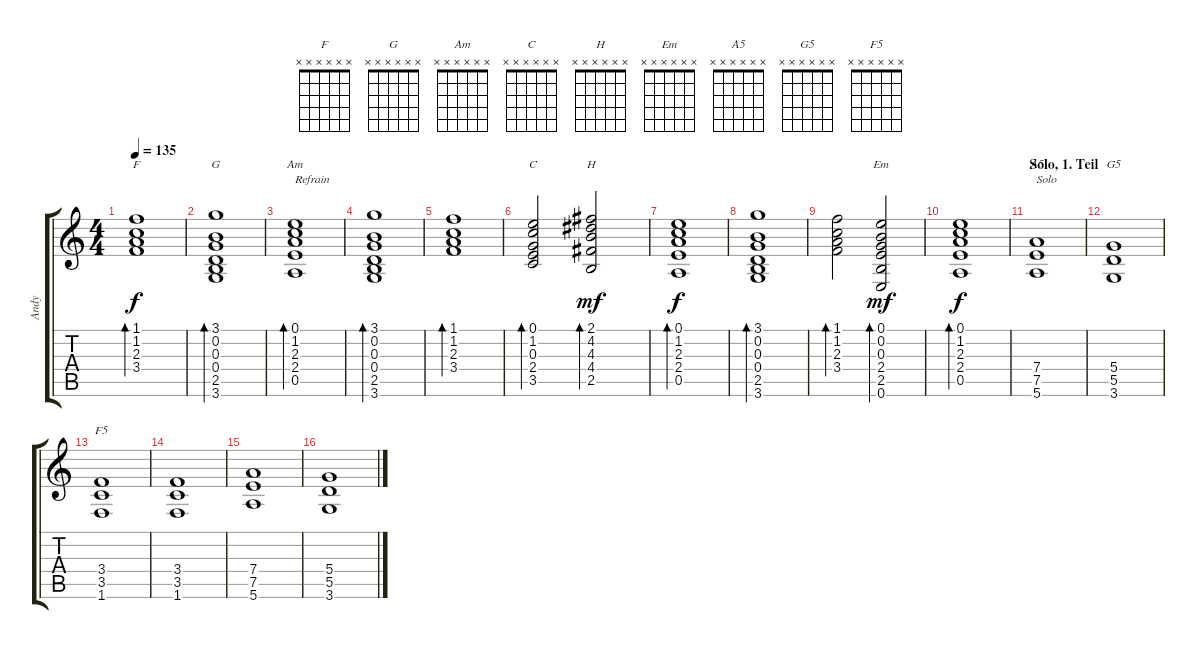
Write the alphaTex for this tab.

\track ("Andy" "Andy") {instrument distortionguitar}
\staff {score tabs}
\tuning (E4 B3 G3 D3 A2 E2) {hide}
\chord ("F" x x x x x x)
\chord ("G" x x x x x x)
\chord ("Am" x x x x x x)
\chord ("C" x x x x x x)
\chord ("H" x x x x x x)
\chord ("Em" x x x x x x)
\chord ("A5" x x x x x x)
\chord ("G5" x x x x x x)
\chord ("F5" x x x x x x)
\ts (4 4)
\tempo 135
\clef g2
\ks c
(1.1 1.2 2.3 3.4).1{bd 240 ch "F" dy f} |
(3.1 0.2 0.3 0.4 2.5 3.6).1{bd 240 ch "G"} |
(0.1 1.2 2.3 2.4 0.5).1{bd 240 ch "Am" txt "Refrain" volume 14} |
(3.1 0.2 0.3 0.4 2.5 3.6).1{bd 240} |
(1.1 1.2 2.3 3.4).1{bd 240} |
(0.1 1.2 0.3 2.4 3.5).2{bd 240 ch "C"} (2.1 4.2 4.3 4.4 2.5).2{bd 240 ch "H" dy mf} |
(0.1 1.2 2.3 2.4 0.5).1{bd 240 dy f} |
(3.1 0.2 0.3 0.4 2.5 3.6).1{bd 240} |
(1.1 1.2 2.3 3.4).2{bd 240} (0.1 0.2 0.3 2.4 2.5 0.6).2{bd 240 ch "Em" dy mf} |
(0.1 1.2 2.3 2.4 0.5).1{bd 240 dy f} |
\section ("" "Solo, 1. Teil")
(7.4 7.5 5.6).1{ch "A5" txt "Solo"} |
(5.4 5.5 3.6).1{ch "G5"} |
(3.4 3.5 1.6).1{ch "F5"} |
(3.4 3.5 1.6).1 |
(7.4 7.5 5.6).1 |
(5.4 5.5 3.6).1
